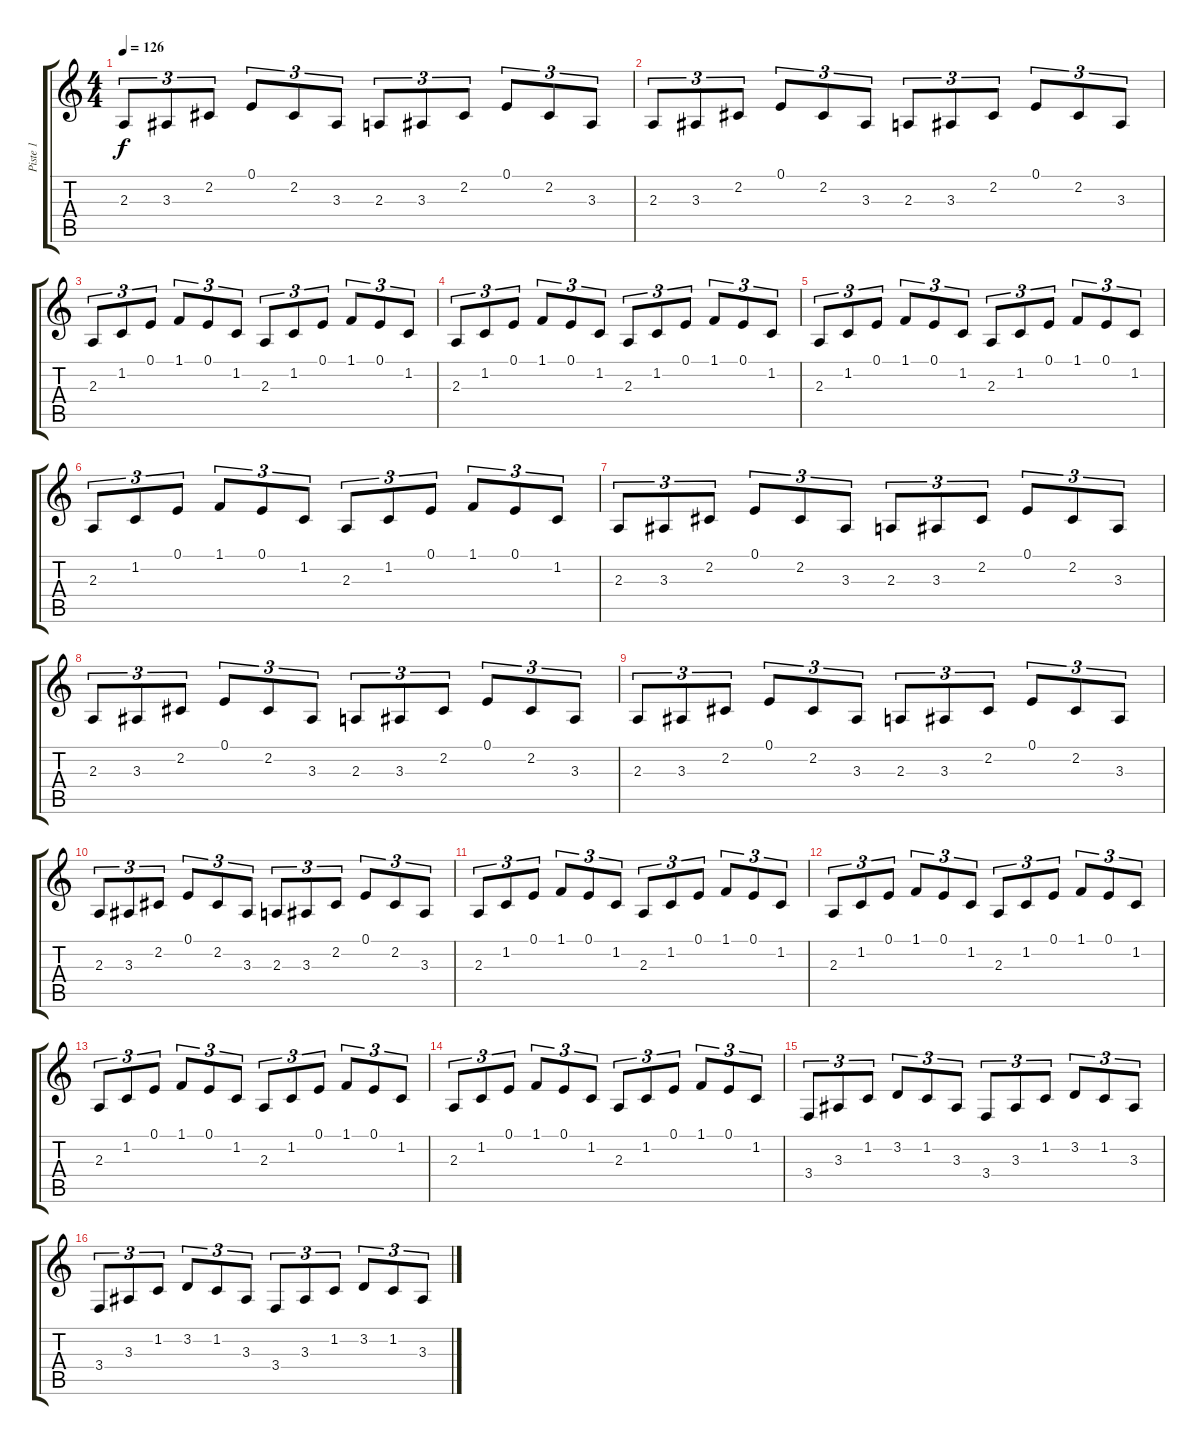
\track ("Piste 1" "Piste 1") {instrument acousticgrandpiano}
\staff {score tabs}
\tuning (E4 B3 G3 D3 A2 E2) {hide}
\ts (4 4)
\tempo 126
\clef g2
\ks c
2.3.8{tu (3 2) dy f} 3.3.8{tu (3 2)} 2.2.8{tu (3 2)} 0.1.8{tu (3 2)} 2.2.8{tu (3 2)} 3.3.8{tu (3 2)} 2.3.8{tu (3 2)} 3.3.8{tu (3 2)} 2.2.8{tu (3 2)} 0.1.8{tu (3 2)} 2.2.8{tu (3 2)} 3.3.8{tu (3 2)} |
2.3.8{tu (3 2)} 3.3.8{tu (3 2)} 2.2.8{tu (3 2)} 0.1.8{tu (3 2)} 2.2.8{tu (3 2)} 3.3.8{tu (3 2)} 2.3.8{tu (3 2)} 3.3.8{tu (3 2)} 2.2.8{tu (3 2)} 0.1.8{tu (3 2)} 2.2.8{tu (3 2)} 3.3.8{tu (3 2)} |
2.3.8{tu (3 2)} 1.2.8{tu (3 2)} 0.1.8{tu (3 2)} 1.1.8{tu (3 2)} 0.1.8{tu (3 2)} 1.2.8{tu (3 2)} 2.3.8{tu (3 2)} 1.2.8{tu (3 2)} 0.1.8{tu (3 2)} 1.1.8{tu (3 2)} 0.1.8{tu (3 2)} 1.2.8{tu (3 2)} |
2.3.8{tu (3 2)} 1.2.8{tu (3 2)} 0.1.8{tu (3 2)} 1.1.8{tu (3 2)} 0.1.8{tu (3 2)} 1.2.8{tu (3 2)} 2.3.8{tu (3 2)} 1.2.8{tu (3 2)} 0.1.8{tu (3 2)} 1.1.8{tu (3 2)} 0.1.8{tu (3 2)} 1.2.8{tu (3 2)} |
2.3.8{tu (3 2)} 1.2.8{tu (3 2)} 0.1.8{tu (3 2)} 1.1.8{tu (3 2)} 0.1.8{tu (3 2)} 1.2.8{tu (3 2)} 2.3.8{tu (3 2)} 1.2.8{tu (3 2)} 0.1.8{tu (3 2)} 1.1.8{tu (3 2)} 0.1.8{tu (3 2)} 1.2.8{tu (3 2)} |
2.3.8{tu (3 2)} 1.2.8{tu (3 2)} 0.1.8{tu (3 2)} 1.1.8{tu (3 2)} 0.1.8{tu (3 2)} 1.2.8{tu (3 2)} 2.3.8{tu (3 2)} 1.2.8{tu (3 2)} 0.1.8{tu (3 2)} 1.1.8{tu (3 2)} 0.1.8{tu (3 2)} 1.2.8{tu (3 2)} |
2.3.8{tu (3 2)} 3.3.8{tu (3 2)} 2.2.8{tu (3 2)} 0.1.8{tu (3 2)} 2.2.8{tu (3 2)} 3.3.8{tu (3 2)} 2.3.8{tu (3 2)} 3.3.8{tu (3 2)} 2.2.8{tu (3 2)} 0.1.8{tu (3 2)} 2.2.8{tu (3 2)} 3.3.8{tu (3 2)} |
2.3.8{tu (3 2)} 3.3.8{tu (3 2)} 2.2.8{tu (3 2)} 0.1.8{tu (3 2)} 2.2.8{tu (3 2)} 3.3.8{tu (3 2)} 2.3.8{tu (3 2)} 3.3.8{tu (3 2)} 2.2.8{tu (3 2)} 0.1.8{tu (3 2)} 2.2.8{tu (3 2)} 3.3.8{tu (3 2)} |
2.3.8{tu (3 2)} 3.3.8{tu (3 2)} 2.2.8{tu (3 2)} 0.1.8{tu (3 2)} 2.2.8{tu (3 2)} 3.3.8{tu (3 2)} 2.3.8{tu (3 2)} 3.3.8{tu (3 2)} 2.2.8{tu (3 2)} 0.1.8{tu (3 2)} 2.2.8{tu (3 2)} 3.3.8{tu (3 2)} |
2.3.8{tu (3 2)} 3.3.8{tu (3 2)} 2.2.8{tu (3 2)} 0.1.8{tu (3 2)} 2.2.8{tu (3 2)} 3.3.8{tu (3 2)} 2.3.8{tu (3 2)} 3.3.8{tu (3 2)} 2.2.8{tu (3 2)} 0.1.8{tu (3 2)} 2.2.8{tu (3 2)} 3.3.8{tu (3 2)} |
2.3.8{tu (3 2)} 1.2.8{tu (3 2)} 0.1.8{tu (3 2)} 1.1.8{tu (3 2)} 0.1.8{tu (3 2)} 1.2.8{tu (3 2)} 2.3.8{tu (3 2)} 1.2.8{tu (3 2)} 0.1.8{tu (3 2)} 1.1.8{tu (3 2)} 0.1.8{tu (3 2)} 1.2.8{tu (3 2)} |
2.3.8{tu (3 2)} 1.2.8{tu (3 2)} 0.1.8{tu (3 2)} 1.1.8{tu (3 2)} 0.1.8{tu (3 2)} 1.2.8{tu (3 2)} 2.3.8{tu (3 2)} 1.2.8{tu (3 2)} 0.1.8{tu (3 2)} 1.1.8{tu (3 2)} 0.1.8{tu (3 2)} 1.2.8{tu (3 2)} |
2.3.8{tu (3 2)} 1.2.8{tu (3 2)} 0.1.8{tu (3 2)} 1.1.8{tu (3 2)} 0.1.8{tu (3 2)} 1.2.8{tu (3 2)} 2.3.8{tu (3 2)} 1.2.8{tu (3 2)} 0.1.8{tu (3 2)} 1.1.8{tu (3 2)} 0.1.8{tu (3 2)} 1.2.8{tu (3 2)} |
2.3.8{tu (3 2)} 1.2.8{tu (3 2)} 0.1.8{tu (3 2)} 1.1.8{tu (3 2)} 0.1.8{tu (3 2)} 1.2.8{tu (3 2)} 2.3.8{tu (3 2)} 1.2.8{tu (3 2)} 0.1.8{tu (3 2)} 1.1.8{tu (3 2)} 0.1.8{tu (3 2)} 1.2.8{tu (3 2)} |
3.4.8{tu (3 2)} 3.3.8{tu (3 2)} 1.2.8{tu (3 2)} 3.2.8{tu (3 2)} 1.2.8{tu (3 2)} 3.3.8{tu (3 2)} 3.4.8{tu (3 2)} 3.3.8{tu (3 2)} 1.2.8{tu (3 2)} 3.2.8{tu (3 2)} 1.2.8{tu (3 2)} 3.3.8{tu (3 2)} |
3.4.8{tu (3 2)} 3.3.8{tu (3 2)} 1.2.8{tu (3 2)} 3.2.8{tu (3 2)} 1.2.8{tu (3 2)} 3.3.8{tu (3 2)} 3.4.8{tu (3 2)} 3.3.8{tu (3 2)} 1.2.8{tu (3 2)} 3.2.8{tu (3 2)} 1.2.8{tu (3 2)} 3.3.8{tu (3 2)}
